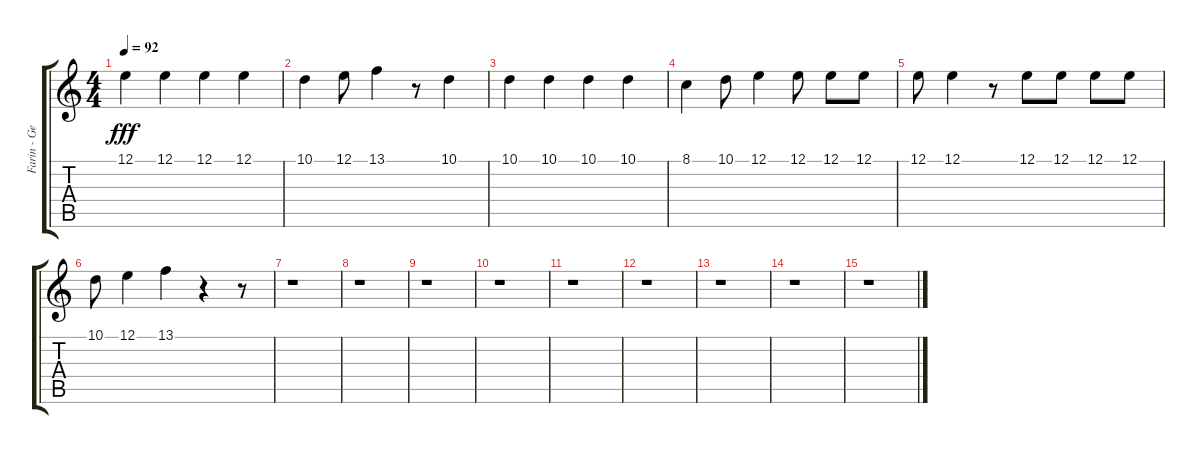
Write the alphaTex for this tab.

\track ("Farin - Gesang" "Farin - Ge") {instrument tenorsax}
\staff {score tabs}
\tuning (E4 B3 G3 D3 A2 E2) {hide}
\ts (4 4)
\tempo 92
\clef g2
\ks c
12.1.4{dy fff} 12.1.4 12.1.4 12.1.4 |
10.1.4 12.1.8 13.1.4 r.8 10.1.4 |
10.1.4 10.1.4 10.1.4 10.1.4 |
8.1.4 10.1.8 12.1.4 12.1.8 12.1.8 12.1.8 |
12.1.8 12.1.4 r.8 12.1.8 12.1.8 12.1.8 12.1.8 |
10.1.8 12.1.4 13.1.4 r.4 r.8 |
r.1 |
r.1 |
r.1 |
r.1 |
r.1 |
r.1 |
r.1 |
r.1 |
r.1
